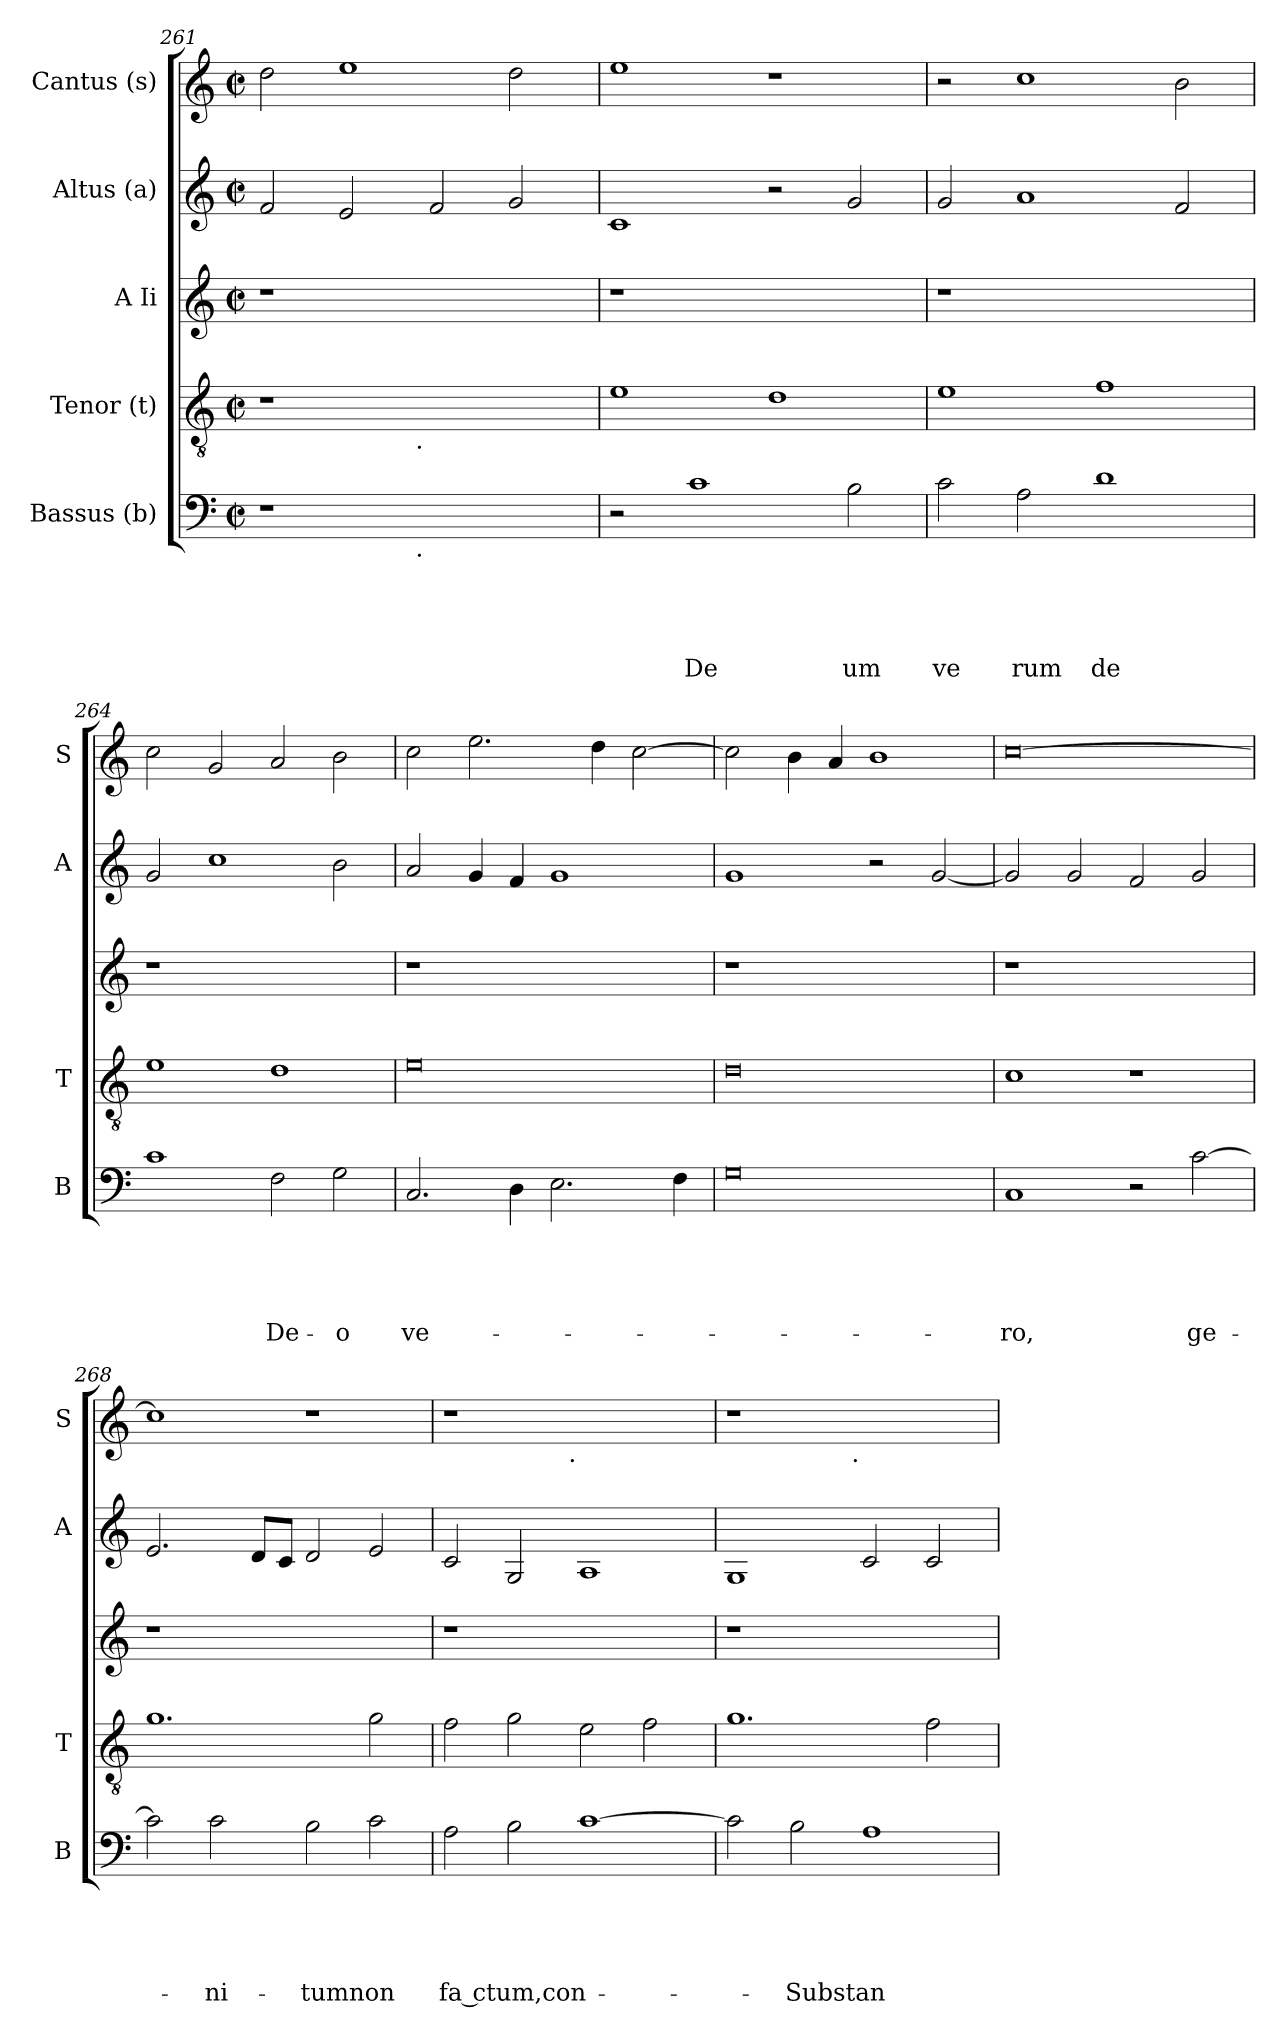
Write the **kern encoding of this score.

**kern	**text	**text	**text	**text	**text	**kern	**kern	**kern	**kern
*part5	*part5	*part5	*part5	*part5	*part5	*part4	*part3	*part2	*part1
*staff5	*staff5	*staff5	*staff5	*staff5	*staff5	*staff4	*staff3	*staff2	*staff1
*I"Bassus (b)	*	*	*	*	*	*I"Tenor (t)	*I"A Ii	*I"Altus (a)	*I"Cantus (s)
*I'B	*	*	*	*	*	*I'T	*	*I'A	*I'S
*clefF4	*	*	*	*	*	*clefGv2	*clefG2	*clefG2	*clefG2
*k[]	*	*	*	*	*	*k[]	*k[]	*k[]	*k[]
*C:	*	*	*	*	*	*C:	*C:	*C:	*C:
*M2/2	*	*	*	*	*	*M2/2	*M2/2	*M2/2	*M2/2
*met(c|)	*	*	*	*	*	*met(c|)	*met(c|)	*met(c|)	*met(c|)
=261	=261	=261	=261	=261	=261	=261	=261	=261	=261
*^	*	*	*	*	*	*^	*	*	*
1r	2ryy	.	.	.	.	.	1r	2ryy	1r	2f/	2dd\
.	4...ryy	.	.	.	.	.	.	4...ryy	.	2e/	1ee
!	!	!	!	!	!	!	!	!LO:TX:b:t=.	!	!	!
!	!LO:TX:b:t=.	!	!	!	!	!	!	!	!	!	!
.	1ryy	.	.	.	.	.	.	1ryy	.	.	.
1ryy	.	.	.	.	.	.	1ryy	.	1ryy	2f/	.
.	.	.	.	.	.	.	.	.	.	2g/	2dd\
.	32ryy	.	.	.	.	.	.	32ryy	.	.	.
*v	*v	*	*	*	*	*	*	*	*	*	*
*	*	*	*	*	*	*v	*v	*	*	*
=262	=262	=262	=262	=262	=262	=262	=262	=262	=262
2r	.	.	.	.	.	1e	1r	1c	1ee
!	!	!	!	!	!LO:LY:b	!	!	!	!
1c	.	.	.	.	De	.	.	.	.
.	.	.	.	.	.	1d	1ryy	2r	1r
!	!	!	!	!	!LO:LY:b	!	!	!	!
2B\	.	.	.	.	um	.	.	2g/	.
=263	=263	=263	=263	=263	=263	=263	=263	=263	=263
!	!	!	!	!	!LO:LY:b	!	!	!	!
2c\	.	.	.	.	ve	1e	1r	2g/	2r
!	!	!	!	!	!LO:LY:b	!	!	!	!
2A\	.	.	.	.	rum	.	.	1a	1cc
!	!	!	!	!	!LO:LY:b	!	!	!	!
1d	.	.	.	.	de	1f	1ryy	.	.
.	.	.	.	.	.	.	.	2f/	2b\
!!LO:LB:g=z
=264	=264	=264	=264	=264	=264	=264	=264	=264	=264
1c	.	.	.	.	.	1e	1r	2g/	2cc\
.	.	.	.	.	.	.	.	1cc	2g/
!	!	!	!	!	!LO:LY:b	!	!	!	!
2F\	.	.	.	.	De-	1d	1ryy	.	2a/
!	!	!	!	!	!LO:LY:b	!	!	!	!
2G\	.	.	.	.	-o	.	.	2b\	2b\
=265	=265	=265	=265	=265	=265	=265	=265	=265	=265
!	!	!	!	!	!LO:LY:b	!	!	!	!
2.C/	.	.	.	.	ve-	0e	1r	2a/	2cc\
.	.	.	.	.	.	.	.	4g/	2.ee\
4D\	.	.	.	.	.	.	.	4f/	.
2.E\	.	.	.	.	.	.	1ryy	1g	.
.	.	.	.	.	.	.	.	.	4dd\
.	.	.	.	.	.	.	.	.	[>2cc\
4F\	.	.	.	.	.	.	.	.	.
=266	=266	=266	=266	=266	=266	=266	=266	=266	=266
0G	.	.	.	.	.	0d	1r	1g	2cc\]
.	.	.	.	.	.	.	.	.	4b\
.	.	.	.	.	.	.	.	.	4a/
.	.	.	.	.	.	.	1ryy	2r	1b
.	.	.	.	.	.	.	.	[<2g/	.
=267	=267	=267	=267	=267	=267	=267	=267	=267	=267
!	!	!	!	!	!LO:LY:b	!	!	!	!
1C	.	.	.	.	-ro,	1c	1r	2g/]	[>0cc
.	.	.	.	.	.	.	.	2g/	.
2r	.	.	.	.	.	1r	1ryy	2f/	.
!	!	!	!	!	!LO:LY:b	!	!	!	!
[>2c\	.	.	.	.	ge-	.	.	2g/	.
=268	=268	=268	=268	=268	=268	=268	=268	=268	=268
2c\]	.	.	.	.	.	1.g	1r	2.e/	1cc]
!	!	!	!	!	!LO:LY:b	!	!	!	!
2c\	.	.	.	.	-ni-	.	.	.	.
.	.	.	.	.	.	.	.	8d/L	.
.	.	.	.	.	.	.	.	8c/J	.
!	!	!	!	!	!LO:LY:b	!	!	!	!
2B\	.	.	.	.	-tumnon	.	1ryy	2d/	1r
2c\	.	.	.	.	.	2g\	.	2e/	.
=269	=269	=269	=269	=269	=269	=269	=269	=269	=269
!	!	!	!	!	!LO:LY:b	!	!	!	!
*	*	*	*	*	*	*	*	*	*^
2A\	.	.	.	.	fa ctum,con-	2f\	1r	2c/	1r	2ryy
2B\	.	.	.	.	.	2g\	.	2G/	.	4...ryy
!	!	!	!	!	!	!	!	!	!	!LO:TX:b:t=.
.	.	.	.	.	.	.	.	.	.	1ryy
[>1c	.	.	.	.	.	2e\	1ryy	1A	1ryy	.
.	.	.	.	.	.	2f\	.	.	.	.
.	.	.	.	.	.	.	.	.	.	32ryy
!!LO:PB:g=z	!!
=270	=270	=270	=270	=270	=270	=270	=270	=270	=270	=270
2c\]	.	.	.	.	.	1.g	1r	1G	1r	2ryy
!	!	!	!	!	!LO:LY:b	!	!	!	!	!
2B\	.	.	.	.	-Substan	.	.	.	.	4...ryy
!	!	!	!	!	!	!	!	!	!	!LO:TX:b:t=.
.	.	.	.	.	.	.	.	.	.	1ryy
1A	.	.	.	.	.	.	1ryy	2c/	1ryy	.
.	.	.	.	.	.	2f\	.	2c/	.	.
.	.	.	.	.	.	.	.	.	.	32ryy
*	*	*	*	*	*	*	*	*	*v	*v
=	=	=	=	=	=	=	=	=	=
*-	*-	*-	*-	*-	*-	*-	*-	*-	*-
